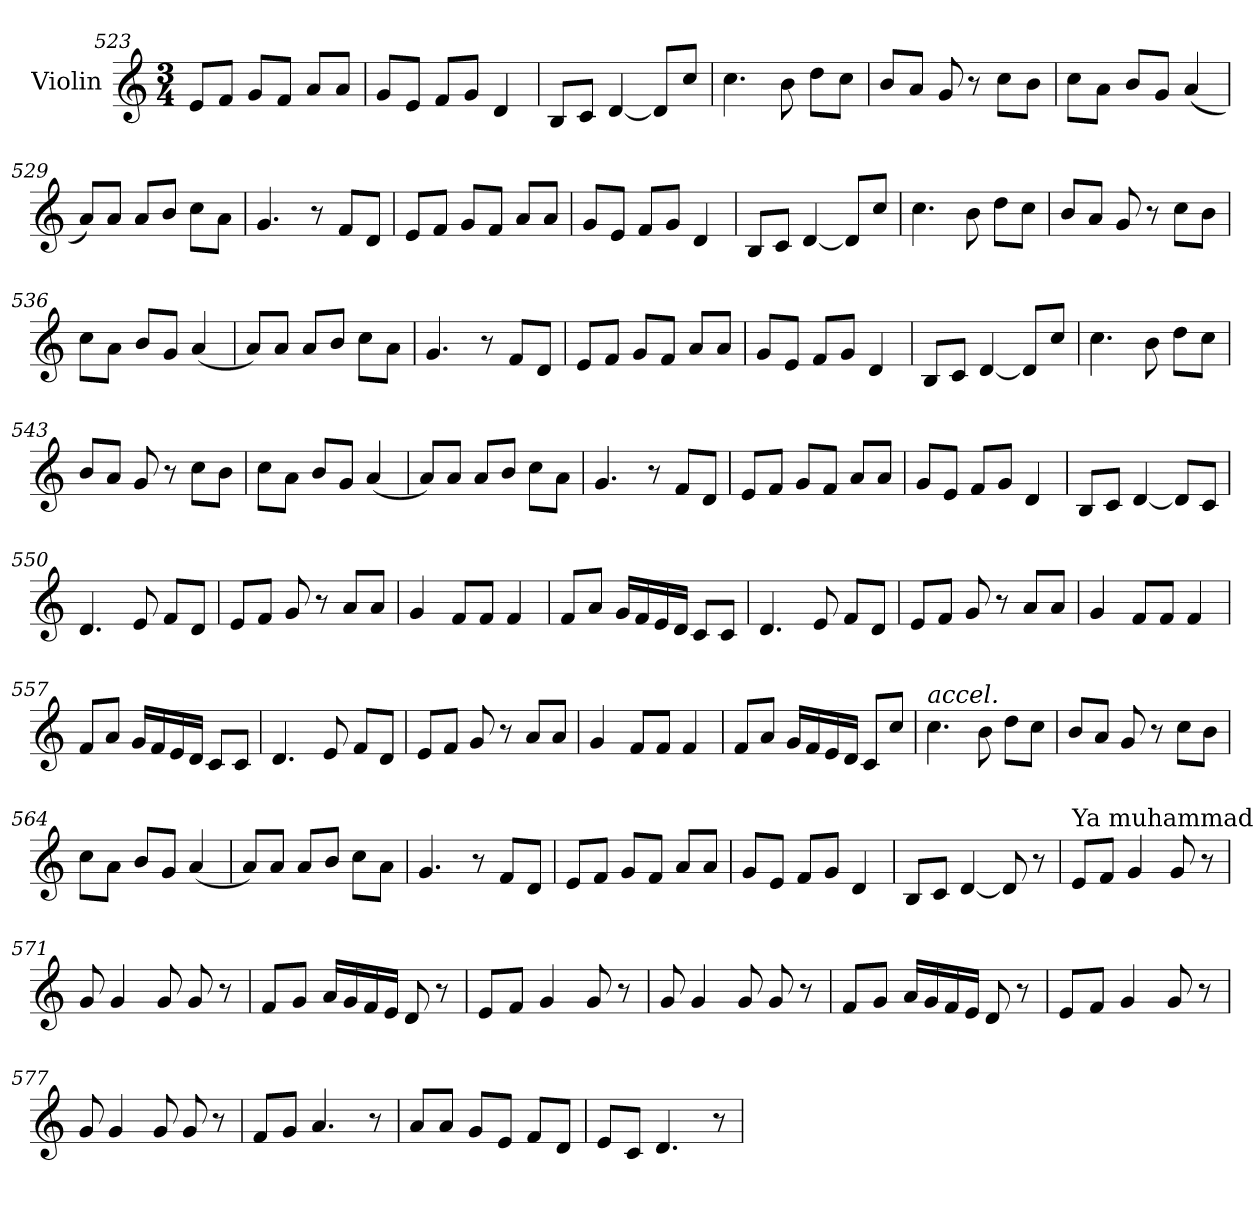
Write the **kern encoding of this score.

**kern
*part1
*staff1
*I"Violin
!!LO:LB:g=z
*clefG2
*k[]
*M3/4
=523
8e/L
8f/J
8g/L
8f/J
8a/L
8a/J
=524
8g/L
8e/J
8f/L
8g/J
4d/
=525
8B/L
8c/J
[4d/
8d/L]
8cc/J
=526
4.cc\
8b\
8dd\L
8cc\J
=527
8b/L
8a/J
8g/
8r
8cc\L
8b\J
=528
8cc\L
8a\J
8b/L
8g/J
(<4a/
!!LO:LB:g=z
=529
8a/L)
8a/J
8a/L
8b/J
8cc\L
8a\J
=530
4.g/
8r
8f/L
8d/J
=531
8e/L
8f/J
8g/L
8f/J
8a/L
8a/J
=532
8g/L
8e/J
8f/L
8g/J
4d/
=533
8B/L
8c/J
[4d/
8d/L]
8cc/J
=534
4.cc\
8b\
8dd\L
8cc\J
!!LO:LB:g=z
=535
8b/L
8a/J
8g/
8r
8cc\L
8b\J
=536
8cc\L
8a\J
8b/L
8g/J
(<4a/
=537
8a/L)
8a/J
8a/L
8b/J
8cc\L
8a\J
=538
4.g/
8r
8f/L
8d/J
=539
8e/L
8f/J
8g/L
8f/J
8a/L
8a/J
=540
8g/L
8e/J
8f/L
8g/J
4d/
!!LO:LB:g=z
=541
8B/L
8c/J
[4d/
8d/L]
8cc/J
=542
4.cc\
8b\
8dd\L
8cc\J
=543
8b/L
8a/J
8g/
8r
8cc\L
8b\J
=544
8cc\L
8a\J
8b/L
8g/J
(<4a/
=545
8a/L)
8a/J
8a/L
8b/J
8cc\L
8a\J
=546
4.g/
8r
8f/L
8d/J
!!LO:LB:g=z
=547
8e/L
8f/J
8g/L
8f/J
8a/L
8a/J
=548
8g/L
8e/J
8f/L
8g/J
4d/
=549
8B/L
8c/J
[4d/
8d/L]
8c/J
=550
4.d/
8e/
8f/L
8d/J
=551
8e/L
8f/J
8g/
8r
8a/L
8a/J
=552
4g/
8f/L
8f/J
4f/
!!LO:PB:g=z
=553
8f/L
8a/J
16g/LL
16f/
16e/
16d/JJ
8c/L
8c/J
=554
4.d/
8e/
8f/L
8d/J
=555
8e/L
8f/J
8g/
8r
8a/L
8a/J
=556
4g/
8f/L
8f/J
4f/
=557
8f/L
8a/J
16g/LL
16f/
16e/
16d/JJ
8c/L
8c/J
=558
4.d/
8e/
8f/L
8d/J
!!LO:LB:g=z
=559
8e/L
8f/J
8g/
8r
8a/L
8a/J
=560
4g/
8f/L
8f/J
4f/
=561
8f/L
8a/J
16g/LL
16f/
16e/
16d/JJ
8c/L
8cc/J
=562
!LO:TX:a:i:t=accel.
4.cc\
8b\
8dd\L
8cc\J
=563
8b/L
8a/J
8g/
8r
8cc\L
8b\J
=564
8cc\L
8a\J
8b/L
8g/J
(<4a/
!!LO:LB:g=z
=565
8a/L)
8a/J
8a/L
8b/J
8cc\L
8a\J
=566
4.g/
8r
8f/L
8d/J
=567
8e/L
8f/J
8g/L
8f/J
8a/L
8a/J
=568
8g/L
8e/J
8f/L
8g/J
4d/
=569
*MM105
8B/L
8c/J
[4d/
8d/]
8r
=570
!LO:TX:a:t=Ya muhammad
8e/L
8f/J
4g/
8g/
8r
!!LO:LB:g=z
=571
8g/
4g/
8g/
8g/
8r
!!LO:LB:g=z
=572
8f/L
8g/J
16a/LL
16g/
16f/
16e/JJ
8d/
8r
=573
8e/L
8f/J
4g/
8g/
8r
=574
8g/
4g/
8g/
8g/
8r
!!LO:LB:g=z
=575
8f/L
8g/J
16a/LL
16g/
16f/
16e/JJ
8d/
8r
=576
8e/L
8f/J
4g/
8g/
8r
=577
8g/
4g/
8g/
8g/
8r
!!LO:LB:g=z
=578
8f/L
8g/J
4.a/
8r
=579
8a/L
8a/J
8g/L
8e/J
8f/L
8d/J
=580
8e/L
8c/J
4.d/
8r
=
*-
